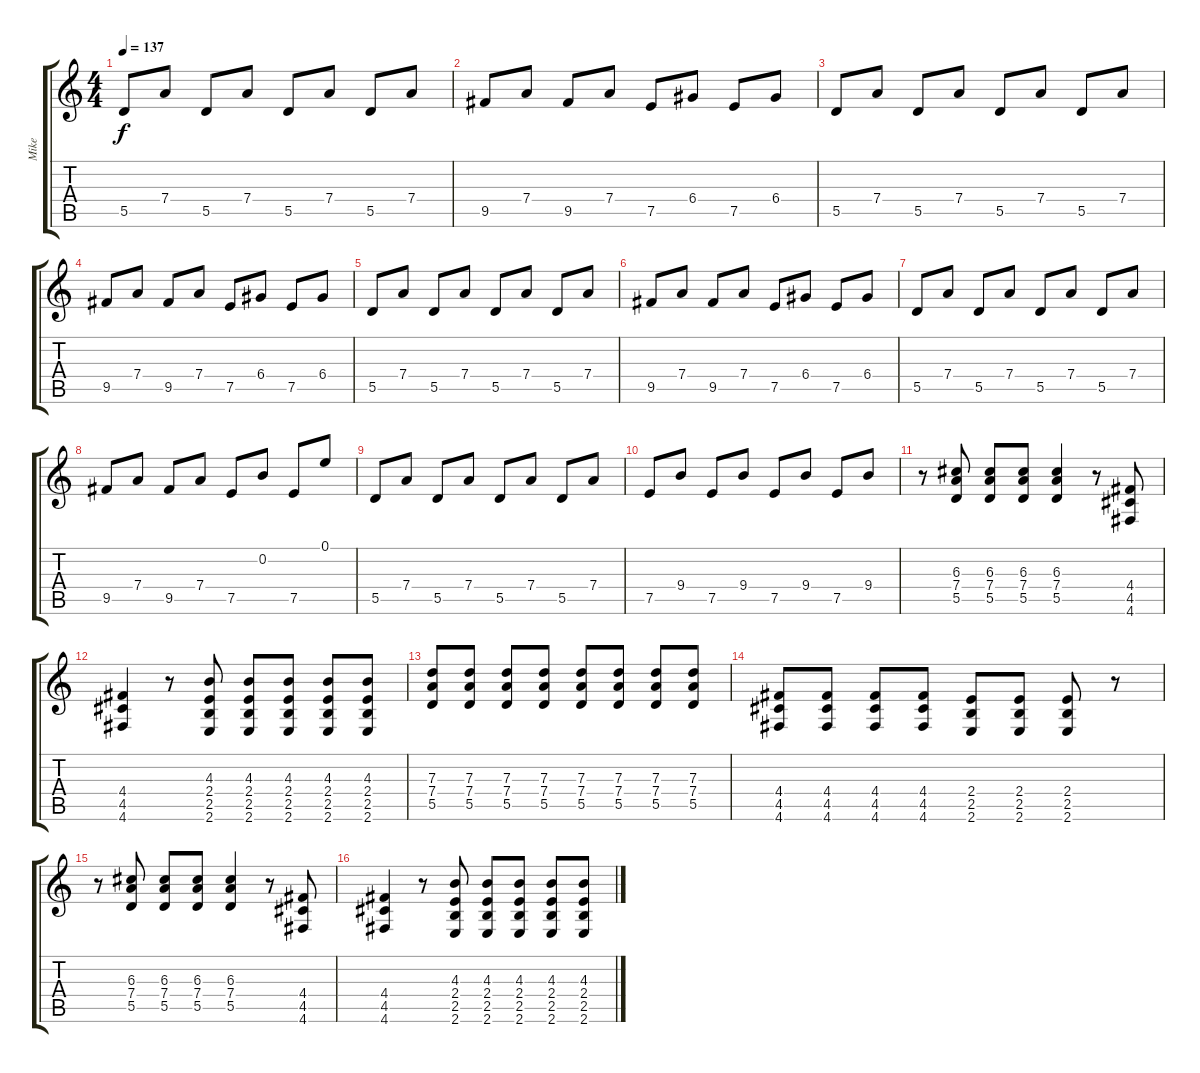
\track ("Mike" "Mike") {instrument distortionguitar}
\staff {score tabs}
\tuning (E4 B3 G3 D3 A2 D2) {hide}
\ts (4 4)
\tempo 137
\clef g2
\ks c
5.5.8{dy f} 7.4.8 5.5.8 7.4.8 5.5.8 7.4.8 5.5.8 7.4.8 |
9.5.8 7.4.8 9.5.8 7.4.8 7.5.8 6.4.8 7.5.8 6.4.8 |
5.5.8 7.4.8 5.5.8 7.4.8 5.5.8 7.4.8 5.5.8 7.4.8 |
9.5.8 7.4.8 9.5.8 7.4.8 7.5.8 6.4.8 7.5.8 6.4.8 |
5.5.8 7.4.8 5.5.8 7.4.8 5.5.8 7.4.8 5.5.8 7.4.8 |
9.5.8 7.4.8 9.5.8 7.4.8 7.5.8 6.4.8 7.5.8 6.4.8 |
5.5.8 7.4.8 5.5.8 7.4.8 5.5.8 7.4.8 5.5.8 7.4.8 |
9.5.8 7.4.8 9.5.8 7.4.8 7.5.8 0.2.8 7.5.8 0.1.8 |
5.5.8 7.4.8 5.5.8 7.4.8 5.5.8 7.4.8 5.5.8 7.4.8 |
7.5.8 9.4.8 7.5.8 9.4.8 7.5.8 9.4.8 7.5.8 9.4.8 |
r.8 (6.3 7.4 5.5).8 (6.3 7.4 5.5).8 (6.3 7.4 5.5).8 (6.3 7.4 5.5).4 r.8 (4.4 4.5 4.6).8 |
(4.4 4.5 4.6).4 r.8 (4.3 2.4 2.5 2.6).8 (4.3 2.4 2.5 2.6).8 (4.3 2.4 2.5 2.6).8 (4.3 2.4 2.5 2.6).8 (4.3 2.4 2.5 2.6).8 |
(7.3 7.4 5.5).8 (7.3 7.4 5.5).8 (7.3 7.4 5.5).8 (7.3 7.4 5.5).8 (7.3 7.4 5.5).8 (7.3 7.4 5.5).8 (7.3 7.4 5.5).8 (7.3 7.4 5.5).8 |
(4.4 4.5 4.6).8 (4.4 4.5 4.6).8 (4.4 4.5 4.6).8 (4.4 4.5 4.6).8 (2.4 2.5 2.6).8 (2.4 2.5 2.6).8 (2.4 2.5 2.6).8 r.8 |
r.8 (6.3 7.4 5.5).8 (6.3 7.4 5.5).8 (6.3 7.4 5.5).8 (6.3 7.4 5.5).4 r.8 (4.4 4.5 4.6).8 |
(4.4 4.5 4.6).4 r.8 (4.3 2.4 2.5 2.6).8 (4.3 2.4 2.5 2.6).8 (4.3 2.4 2.5 2.6).8 (4.3 2.4 2.5 2.6).8 (4.3 2.4 2.5 2.6).8
